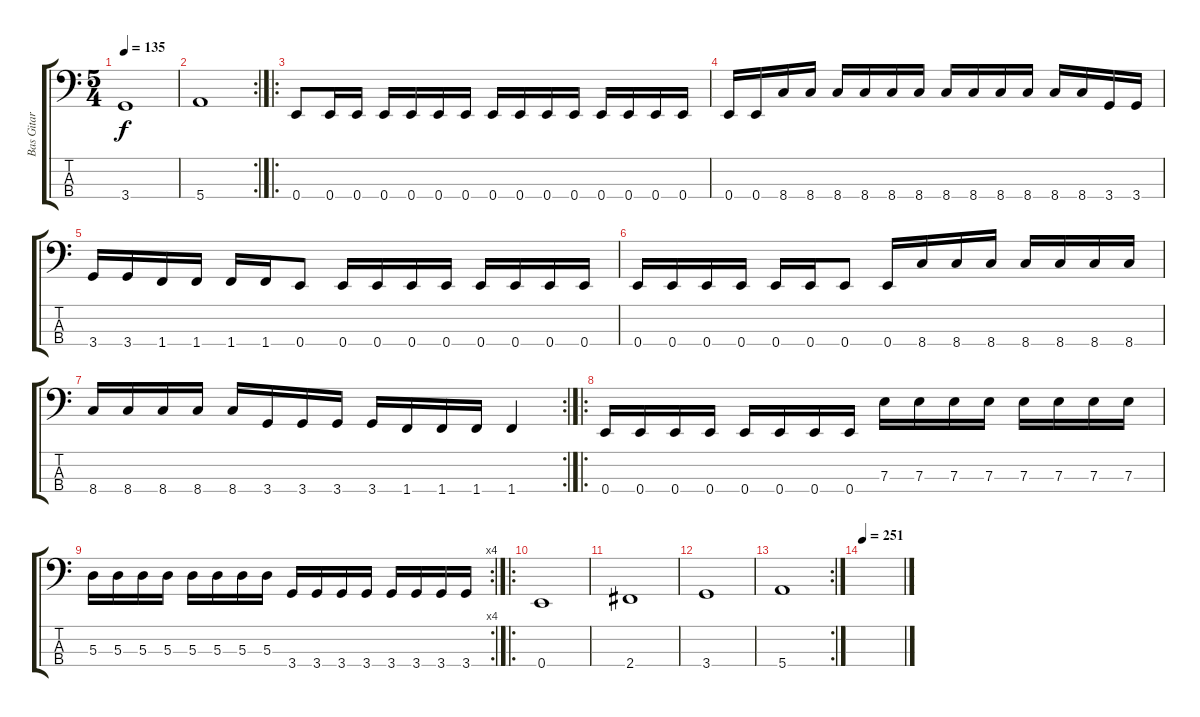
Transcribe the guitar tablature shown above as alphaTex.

\track ("Bas Gitar" "Bas Gitar") {instrument electricbasspick}
\staff {score tabs}
\tuning (G2 D2 A1 E1) {hide}
\ts (5 4)
\tempo 135
\clef f4
\ks c
3.4.1{dy f} |
\rc 2
5.4.1 |
\ro
0.4.8 0.4.16 0.4.16 0.4.16 0.4.16 0.4.16 0.4.16 0.4.16 0.4.16 0.4.16 0.4.16 0.4.16 0.4.16 0.4.16 0.4.16 |
0.4.16 0.4.16 8.4.16 8.4.16 8.4.16 8.4.16 8.4.16 8.4.16 8.4.16 8.4.16 8.4.16 8.4.16 8.4.16 8.4.16 3.4.16 3.4.16 |
3.4.16 3.4.16 1.4.16 1.4.16 1.4.16 1.4.16 0.4.8 0.4.16 0.4.16 0.4.16 0.4.16 0.4.16 0.4.16 0.4.16 0.4.16 |
0.4.16 0.4.16 0.4.16 0.4.16 0.4.16 0.4.16 0.4.8 0.4.16 8.4.16 8.4.16 8.4.16 8.4.16 8.4.16 8.4.16 8.4.16 |
\rc 2
8.4.16 8.4.16 8.4.16 8.4.16 8.4.16 3.4.16 3.4.16 3.4.16 3.4.16 1.4.16 1.4.16 1.4.16 1.4.4 |
\ro
0.4.16 0.4.16 0.4.16 0.4.16 0.4.16 0.4.16 0.4.16 0.4.16 7.3.16 7.3.16 7.3.16 7.3.16 7.3.16 7.3.16 7.3.16 7.3.16 |
\rc 4
5.3.16 5.3.16 5.3.16 5.3.16 5.3.16 5.3.16 5.3.16 5.3.16 3.4.16 3.4.16 3.4.16 3.4.16 3.4.16 3.4.16 3.4.16 3.4.16 |
\ro
0.4.1 |
2.4.1 |
3.4.1 |
\rc 2
5.4.1 |
\tempo 251
